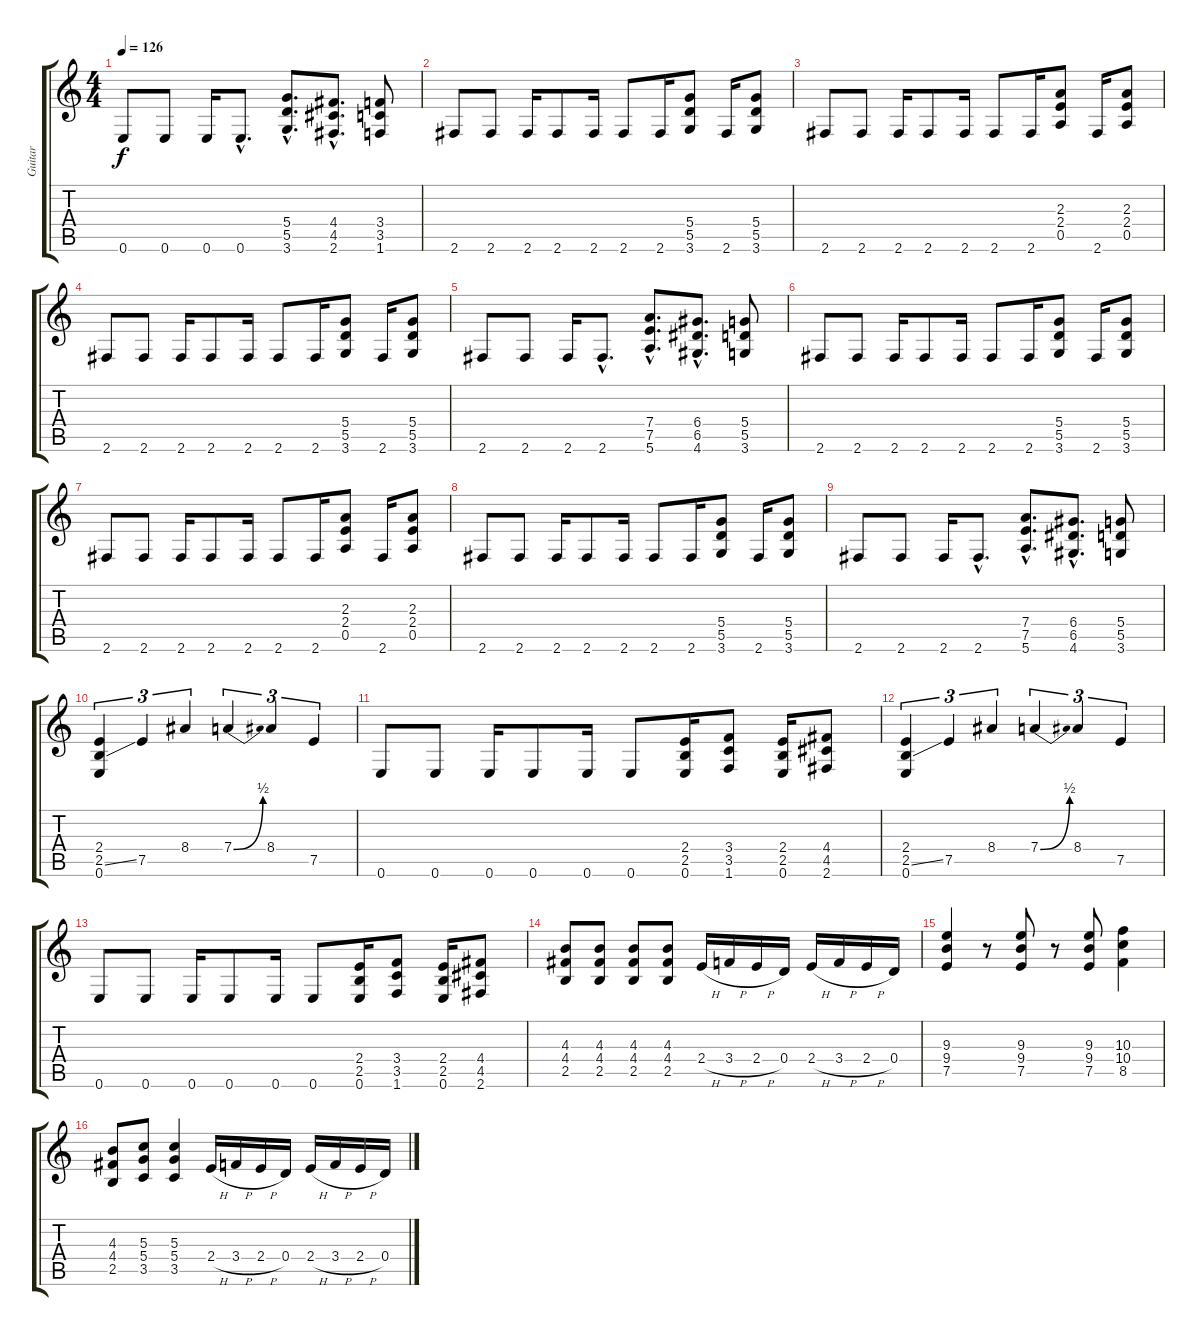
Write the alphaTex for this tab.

\track ("Guitar" "Guitar") {instrument distortionguitar}
\staff {score tabs}
\tuning (E4 B3 G3 D3 A2 E2) {hide}
\ts (4 4)
\tempo 126
\clef g2
\ks c
0.6.8{dy f} 0.6.8 0.6.16 0.6{hac}.8{d} (5.4{hac} 5.5{hac} 3.6{hac}).8{d} (4.4{hac} 4.5{hac} 2.6{hac}).8{d} (3.4 3.5 1.6).8 |
2.6.8 2.6.8 2.6.16 2.6.8 2.6.16 2.6.8 2.6.16 (5.4 5.5 3.6).8 2.6.16 (5.4 5.5 3.6).8 |
2.6.8 2.6.8 2.6.16 2.6.8 2.6.16 2.6.8 2.6.16 (2.3 2.4 0.5).8 2.6.16 (2.3 2.4 0.5).8 |
2.6.8 2.6.8 2.6.16 2.6.8 2.6.16 2.6.8 2.6.16 (5.4 5.5 3.6).8 2.6.16 (5.4 5.5 3.6).8 |
2.6.8 2.6.8 2.6.16 2.6{hac}.8{d} (7.4{hac} 7.5{hac} 5.6{hac}).8{d} (6.4{hac} 6.5{hac} 4.6{hac}).8{d} (5.4 5.5 3.6).8 |
2.6.8 2.6.8 2.6.16 2.6.8 2.6.16 2.6.8 2.6.16 (5.4 5.5 3.6).8 2.6.16 (5.4 5.5 3.6).8 |
2.6.8 2.6.8 2.6.16 2.6.8 2.6.16 2.6.8 2.6.16 (2.3 2.4 0.5).8 2.6.16 (2.3 2.4 0.5).8 |
2.6.8 2.6.8 2.6.16 2.6.8 2.6.16 2.6.8 2.6.16 (5.4 5.5 3.6).8 2.6.16 (5.4 5.5 3.6).8 |
2.6.8 2.6.8 2.6.16 2.6{hac}.8{d} (7.4{hac} 7.5{hac} 5.6{hac}).8{d} (6.4{hac} 6.5{hac} 4.6{hac}).8{d} (5.4 5.5 3.6).8 |
(2.4 2.5{ss} 0.6).4{tu (3 2)} 7.5.4{tu (3 2)} 8.4.4{tu (3 2)} 7.4{be (bend 0 0 60 2)}.4{tu (3 2)} 8.4.4{tu (3 2)} 7.5.4{tu (3 2)} |
0.6.8 0.6.8 0.6.16 0.6.8 0.6.16 0.6.8 (2.4 2.5 0.6).16 (3.4 3.5 1.6).8 (2.4 2.5 0.6).16 (4.4 4.5 2.6).8 |
(2.4 2.5{ss} 0.6).4{tu (3 2)} 7.5.4{tu (3 2)} 8.4.4{tu (3 2)} 7.4{be (bend 0 0 60 2)}.4{tu (3 2)} 8.4.4{tu (3 2)} 7.5.4{tu (3 2)} |
0.6.8 0.6.8 0.6.16 0.6.8 0.6.16 0.6.8 (2.4 2.5 0.6).16 (3.4 3.5 1.6).8 (2.4 2.5 0.6).16 (4.4 4.5 2.6).8 |
(4.3 4.4 2.5).8 (4.3 4.4 2.5).8 (4.3 4.4 2.5).8 (4.3 4.4 2.5).8 2.4{h}.16 3.4{h}.16 2.4{h}.16 0.4.16 2.4{h}.16 3.4{h}.16 2.4{h}.16 0.4.16 |
(9.3 9.4 7.5).4 r.8 (9.3 9.4 7.5).8 r.8 (9.3 9.4 7.5).8 (10.3 10.4 8.5).4 |
(4.3 4.4 2.5).8 (5.3 5.4 3.5).8 (5.3 5.4 3.5).4 2.4{h}.16 3.4{h}.16 2.4{h}.16 0.4.16 2.4{h}.16 3.4{h}.16 2.4{h}.16 0.4.16
